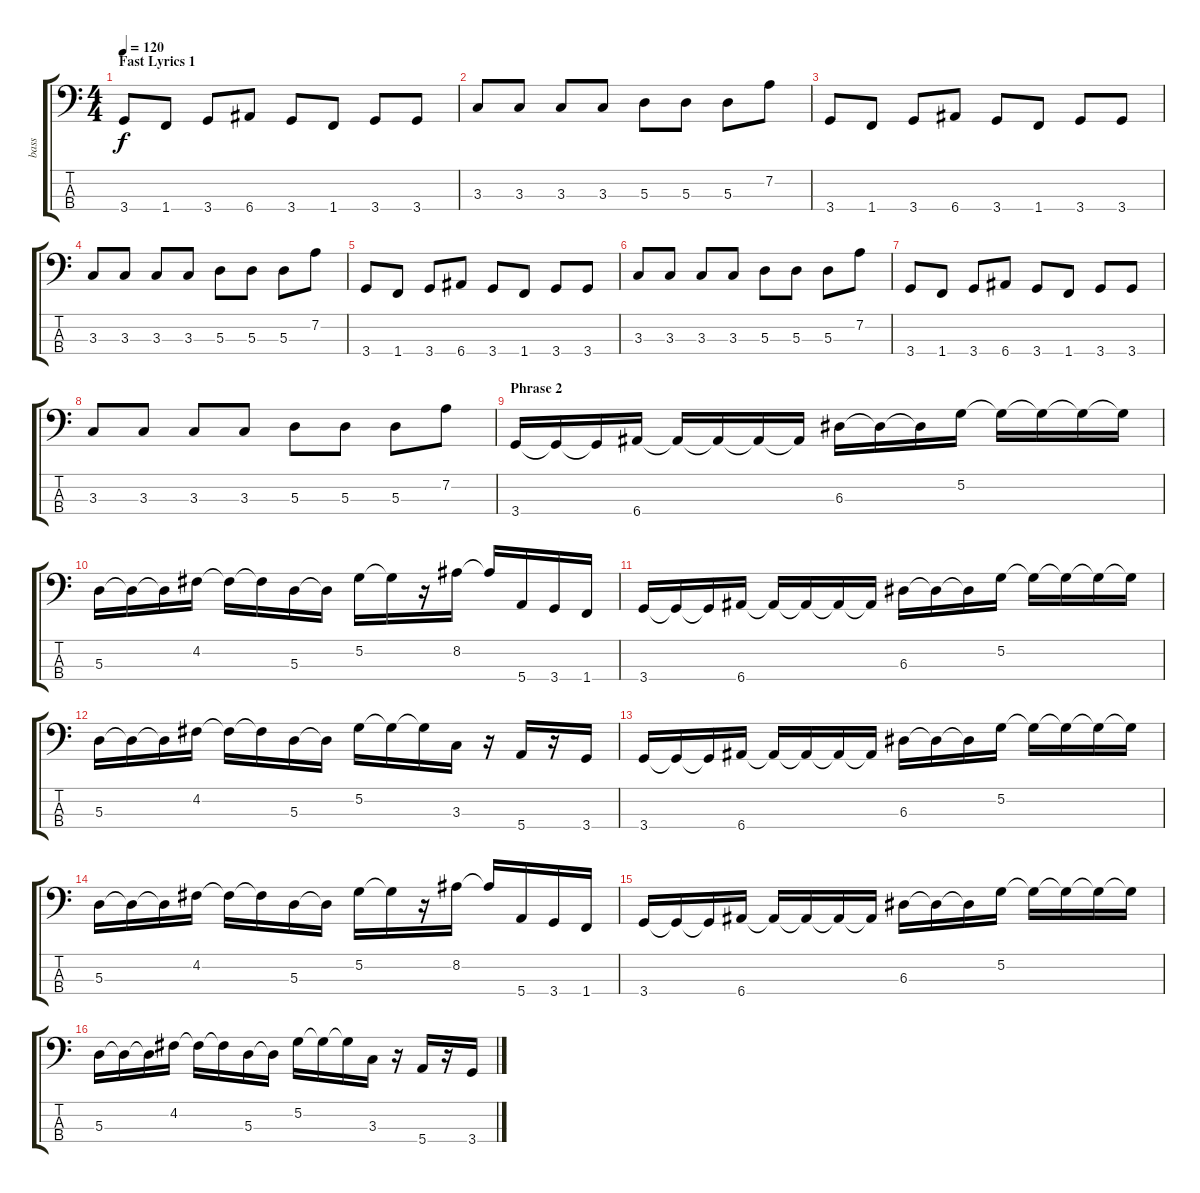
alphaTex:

\track ("bass" "bass") {instrument electricbassfinger}
\staff {score tabs}
\tuning (G2 D2 A1 E1) {hide}
\ts (4 4)
\section ("" "Fast Lyrics 1")
\tempo 120
\clef f4
\ks c
3.4.8{dy f} 1.4.8 3.4.8 6.4.8 3.4.8 1.4.8 3.4.8 3.4.8 |
3.3.8 3.3.8 3.3.8 3.3.8 5.3.8 5.3.8 5.3.8 7.2.8 |
3.4.8 1.4.8 3.4.8 6.4.8 3.4.8 1.4.8 3.4.8 3.4.8 |
3.3.8 3.3.8 3.3.8 3.3.8 5.3.8 5.3.8 5.3.8 7.2.8 |
3.4.8 1.4.8 3.4.8 6.4.8 3.4.8 1.4.8 3.4.8 3.4.8 |
3.3.8 3.3.8 3.3.8 3.3.8 5.3.8 5.3.8 5.3.8 7.2.8 |
3.4.8 1.4.8 3.4.8 6.4.8 3.4.8 1.4.8 3.4.8 3.4.8 |
3.3.8 3.3.8 3.3.8 3.3.8 5.3.8 5.3.8 5.3.8 7.2.8 |
\section ("" "Phrase 2")
3.4.16 3.4{t}.16 3.4{t}.16 6.4.16 6.4{t}.16 6.4{t}.16 6.4{t}.16 6.4{t}.16 6.3.16 6.3{t}.16 6.3{t}.16 5.2.16 5.2{t}.16 5.2{t}.16 5.2{t}.16 5.2{t}.16 |
5.3.16 5.3{t}.16 5.3{t}.16 4.2.16 4.2{t}.16 4.2{t}.16 5.3.16 5.3{t}.16 5.2.16 5.2{t}.16 r.16 8.2.16 8.2{t}.16 5.4.16 3.4.16 1.4.16 |
3.4.16 3.4{t}.16 3.4{t}.16 6.4.16 6.4{t}.16 6.4{t}.16 6.4{t}.16 6.4{t}.16 6.3.16 6.3{t}.16 6.3{t}.16 5.2.16 5.2{t}.16 5.2{t}.16 5.2{t}.16 5.2{t}.16 |
5.3.16 5.3{t}.16 5.3{t}.16 4.2.16 4.2{t}.16 4.2{t}.16 5.3.16 5.3{t}.16 5.2.16 5.2{t}.16 5.2{t}.16 3.3.16 r.16 5.4.16 r.16 3.4.16 |
3.4.16 3.4{t}.16 3.4{t}.16 6.4.16 6.4{t}.16 6.4{t}.16 6.4{t}.16 6.4{t}.16 6.3.16 6.3{t}.16 6.3{t}.16 5.2.16 5.2{t}.16 5.2{t}.16 5.2{t}.16 5.2{t}.16 |
5.3.16 5.3{t}.16 5.3{t}.16 4.2.16 4.2{t}.16 4.2{t}.16 5.3.16 5.3{t}.16 5.2.16 5.2{t}.16 r.16 8.2.16 8.2{t}.16 5.4.16 3.4.16 1.4.16 |
3.4.16 3.4{t}.16 3.4{t}.16 6.4.16 6.4{t}.16 6.4{t}.16 6.4{t}.16 6.4{t}.16 6.3.16 6.3{t}.16 6.3{t}.16 5.2.16 5.2{t}.16 5.2{t}.16 5.2{t}.16 5.2{t}.16 |
5.3.16 5.3{t}.16 5.3{t}.16 4.2.16 4.2{t}.16 4.2{t}.16 5.3.16 5.3{t}.16 5.2.16 5.2{t}.16 5.2{t}.16 3.3.16 r.16 5.4.16 r.16 3.4.16
